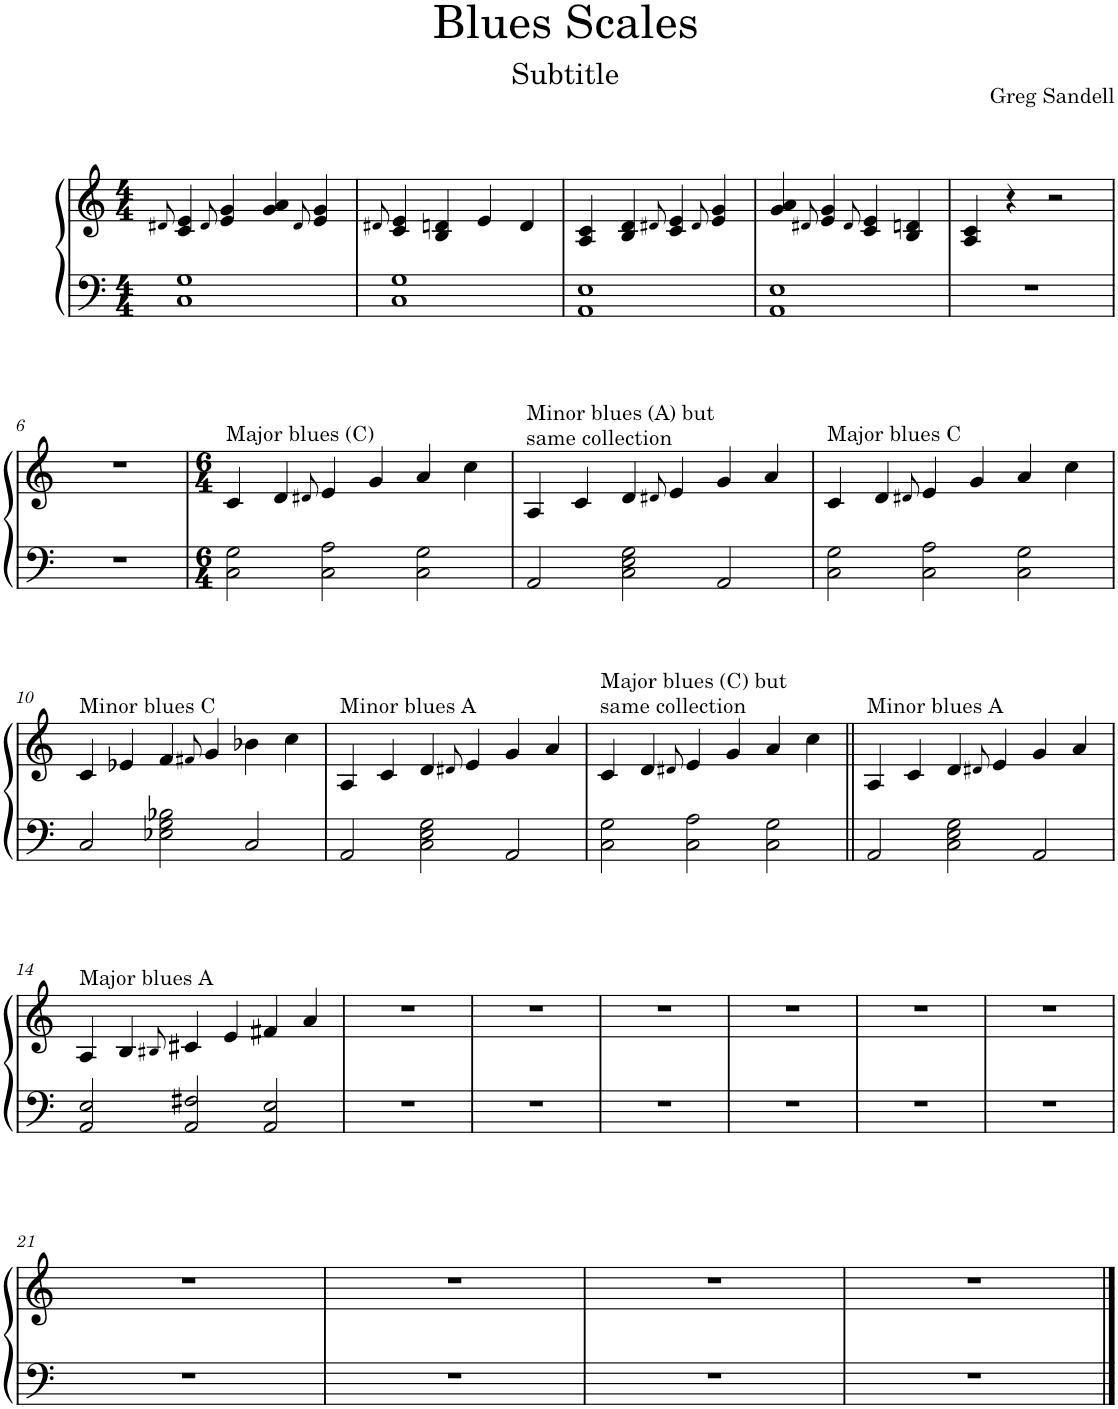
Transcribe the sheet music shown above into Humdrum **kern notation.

**kern	**kern
*part1	*part1
*staff2	*staff1
*I"Piano	*
*I'Pno.	*
*clefF4	*clefG2
*k[]	*k[]
*M4/4	*M4/4
=1	=1
.	8qd#X/
1C 1G	4c/ 4e/
.	8qd#/
.	4e/ 4g/
.	4g/ 4a/
.	8qd#/
.	4e/ 4g/
=2	=2
.	8qd#X/
1C 1G	4c/ 4e/
.	4B/ 4dn/
.	4e/
.	4d/
=3	=3
1AA 1E	4A/ 4c/
.	4B/ 4d/
.	8qd#X/
.	4c/ 4e/
.	8qd#/
.	4e/ 4g/
=4	=4
1AA 1E	4g/ 4a/
.	8qd#X/
.	4e/ 4g/
.	8qd#/
.	4c/ 4e/
.	4B/ 4dn/
=5	=5
1r	4A/ 4c/
.	4r
.	2r
!!LO:LB:g=z
=6	=6
1r	1r
=7	=7
*M6/4	*M6/4
!	!LO:TX:a:t=Major blues (C)
2C\ 2G\	4c/
.	4d/
.	8qd#X/
2C\ 2A\	4e/
.	4g/
2C\ 2G\	4a/
.	4cc\
=8	=8
!	!LO:TX:a:t=Minor blues (A) but
!	!LO:TX:a:t=same collection
2AA/	4A/
.	4c/
2C\ 2E\ 2G\	4d/
.	8qd#X/
.	4e/
2AA/	4g/
.	4a/
=9	=9
!	!LO:TX:a:t=Major blues C
2C\ 2G\	4c/
.	4d/
.	8qd#X/
2C\ 2A\	4e/
.	4g/
2C\ 2G\	4a/
.	4cc\
!!LO:LB:g=z
=10	=10
!	!LO:TX:a:t=Minor blues C
2C/	4c/
.	4e-X/
2E-X\ 2G\ 2B-X\	4f/
.	8qf#X/
.	4g/
2C/	4b-X\
.	4cc\
=11	=11
!	!LO:TX:a:t=Minor blues A
2AA/	4A/
.	4c/
2C\ 2E\ 2G\	4d/
.	8qd#X/
.	4e/
2AA/	4g/
.	4a/
=12	=12
!	!LO:TX:a:t=Major blues (C) but
!	!LO:TX:a:t=same collection
2C\ 2G\	4c/
.	4d/
.	8qd#X/
2C\ 2A\	4e/
.	4g/
2C\ 2G\	4a/
.	4cc\
=13||	=13||
!	!LO:TX:a:t=Minor blues A
2AA/	4A/
.	4c/
2C\ 2E\ 2G\	4d/
.	8qd#X/
.	4e/
2AA/	4g/
.	4a/
!!LO:LB:g=z
=14	=14
!	!LO:TX:a:t=Major blues A
2AA/ 2E/	4A/
.	4B/
.	8qB#X/
2AA/ 2F#X/	4c#X/
.	4e/
2AA/ 2E/	4f#X/
.	4a/
=15	=15
1.r	1.r
=16	=16
1.r	1.r
=17	=17
1.r	1.r
=18	=18
1.r	1.r
=19	=19
1.r	1.r
=20	=20
1.r	1.r
!!LO:LB:g=z
=21	=21
1.r	1.r
=22	=22
1.r	1.r
=23	=23
1.r	1.r
=24	=24
1.r	1.r
==	==
*-	*-
